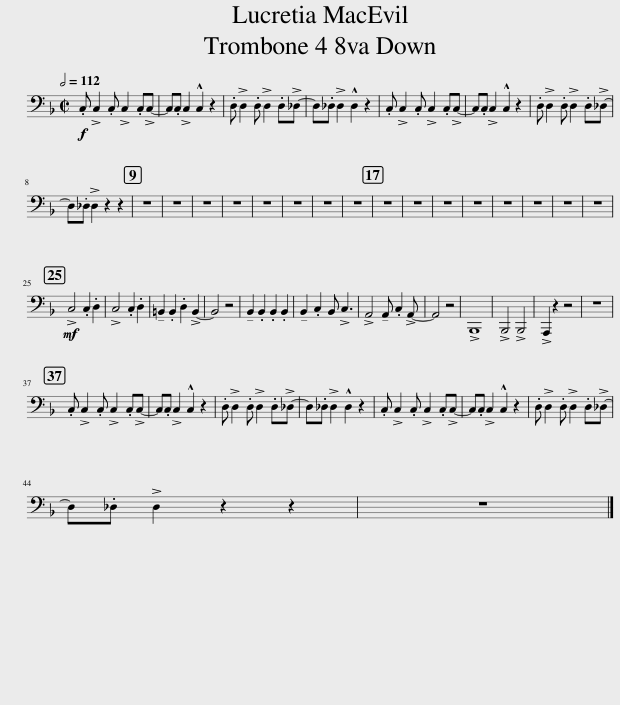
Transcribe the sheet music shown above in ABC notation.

X:1
L:1/8
Q:1/2=112
M:2/2
I:linebreak $
K:F
V:1 bass
V:1
!f! .C, !>!C,2 .C, !>!C,2 .C,!>!C,- | C,.C, !>!C,2 !^!C,2 z2 | .D, !>!D,2 .D, !>!D,2 .D,!>!_D,- | D,._D, !>!D,2 !^!D,2 z2 | .C, !>!C,2 .C, !>!C,2 .C,!>!C,- | %5
 C,.C, !>!C,2 !^!C,2 z2 | .D, !>!D,2 .D, !>!D,2 .D,!>!_D,- |$ D,._D, !>!D,2 z2 z2 | z8 | z8 | %10
 z8 | z8 | z8 | z8 | z8 | %15
 z8 | z8 | z8 | z8 | z8 | %20
 z8 | z8 | z8 | z8 |$!mf! !>!C,4 .C,2 .D,2 | %25
 !>!C,4 .C,2 .D,2 | !tenuto!=B,,2 .B,,2 .D,2 !>!B,,2- | B,,4 z4 | !tenuto!B,,2 .B,,2 .B,,2 .B,,2 | !tenuto!B,,2 .C,2 B,, !>!C,3 | %30
 !>!A,,4 !tenuto!A,, .C,2 !>!A,,- | A,,4 z4 | !>!B,,,8 | !>!B,,,4 !>!B,,,4 | !>!A,,,2 z2 z4 | %35
 z8 |$ .C, !>!C,2 .C, !>!C,2 .C,!>!C,- | C,.C, !>!C,2 !^!C,2 z2 | .D, !>!D,2 .D, !>!D,2 .D,!>!_D,- | D,._D, !>!D,2 !^!D,2 z2 | %40
 .C, !>!C,2 .C, !>!C,2 .C,!>!C,- | C,.C, !>!C,2 !^!C,2 z2 | .D, !>!D,2 .D, !>!D,2 .D,!>!_D,- |$ D,._D, !>!D,2 z2 z2 | z8 |] %45
